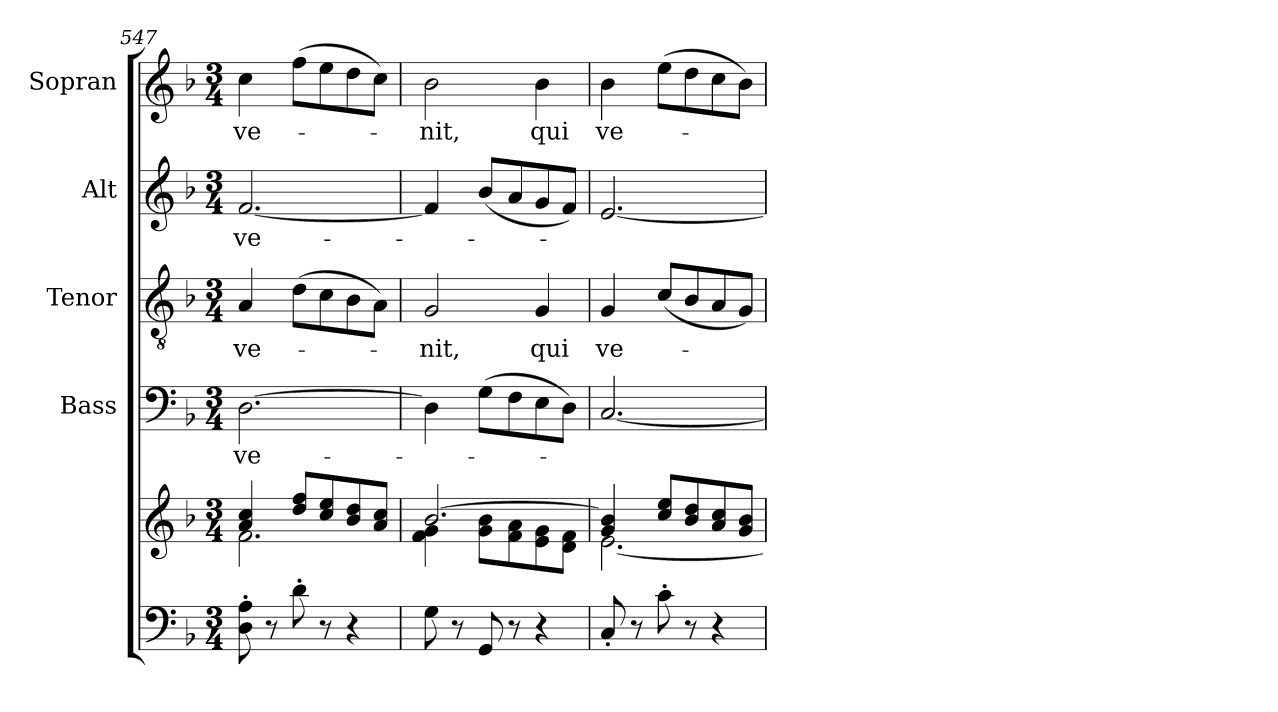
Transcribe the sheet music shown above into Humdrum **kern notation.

**kern	**kern	**kern	**text	**kern	**text	**kern	**text	**kern	**text
*part5	*part5	*part4	*part4	*part3	*part3	*part2	*part2	*part1	*part1
*staff6	*staff5	*staff4	*staff4	*staff3	*staff3	*staff2	*staff2	*staff1	*staff1
*	*	*I"Bass	*	*I"Tenor	*	*I"Alt	*	*I"Sopran	*
*	*	*I'B.	*	*I'T.	*	*I'A.	*	*I'S.	*
*clefF4	*clefG2	*clefF4	*	*clefGv2	*	*clefG2	*	*clefG2	*
*k[b-]	*k[b-]	*k[b-]	*	*k[b-]	*	*k[b-]	*	*k[b-]	*
*F:	*F:	*F:	*	*F:	*	*F:	*	*F:	*
*M3/4	*M3/4	*M3/4	*	*M3/4	*	*M3/4	*	*M3/4	*
=547	=547	=547	=547	=547	=547	=547	=547	=547	=547
*	*^	*	*	*	*	*	*	*	*
!	!	!	!	!LO:LY:b	!	!LO:LY:b	!	!LO:LY:b	!	!LO:LY:b
8D\'> 8A\'>	4a/ 4cc/	2.f\	[2.D\	ve-	4A/	ve-	[2.f/	ve-	4cc\	ve-
8r	.	.	.	.	.	.	.	.	.	.
8d'>\	8dd/ 8ff/L	.	.	.	(>8d\L	.	.	.	(>8ff\L	.
8r	8cc/ 8ee/	.	.	.	8c\	.	.	.	8ee\	.
4r	8b-/ 8dd/	.	.	.	8B-\	.	.	.	8dd\	.
.	8a/ 8cc/J	.	.	.	8A\J)	.	.	.	8cc\J)	.
=548	=548	=548	=548	=548	=548	=548	=548	=548	=548	=548
!	!	!	!	!	!	!LO:LY:b	!	!	!	!LO:LY:b
8G\	[>2.b-/	4f\ 4g\	4D\]	.	2G/	-nit,	4f/]	.	2b-\	-nit,
8r	.	.	.	.	.	.	.	.	.	.
8GG/	.	8g\ 8b-\L	(>8G\L	.	.	.	(<8b-/L	.	.	.
8r	.	8f\ 8a\	8F\	.	.	.	8a/	.	.	.
!	!	!	!	!	!	!LO:LY:b	!	!	!	!LO:LY:b
4r	.	8e\ 8g\	8E\	.	4G/	qui	8g/	.	4b-\	qui
.	.	8d\ 8f\J	8D\J)	.	.	.	8f/J)	.	.	.
=549	=549	=549	=549	=549	=549	=549	=549	=549	=549	=549
!	!	!	!	!	!	!LO:LY:b	!	!	!	!LO:LY:b
8C'</	4g/ 4b-/]	[<2.e\	[2.C/	.	4G/	ve-	[2.e/	.	4b-\	ve-
8r	.	.	.	.	.	.	.	.	.	.
8c'>\	8cc/ 8ee/L	.	.	.	(<8c/L	.	.	.	(>8ee\L	.
8r	8b-/ 8dd/	.	.	.	8B-/	.	.	.	8dd\	.
4r	8a/ 8cc/	.	.	.	8A/	.	.	.	8cc\	.
.	8g/ 8b-/J	.	.	.	8G/J)	.	.	.	8b-\J)	.
*	*v	*v	*	*	*	*	*	*	*	*
=	=	=	=	=	=	=	=	=	=
*-	*-	*-	*-	*-	*-	*-	*-	*-	*-
